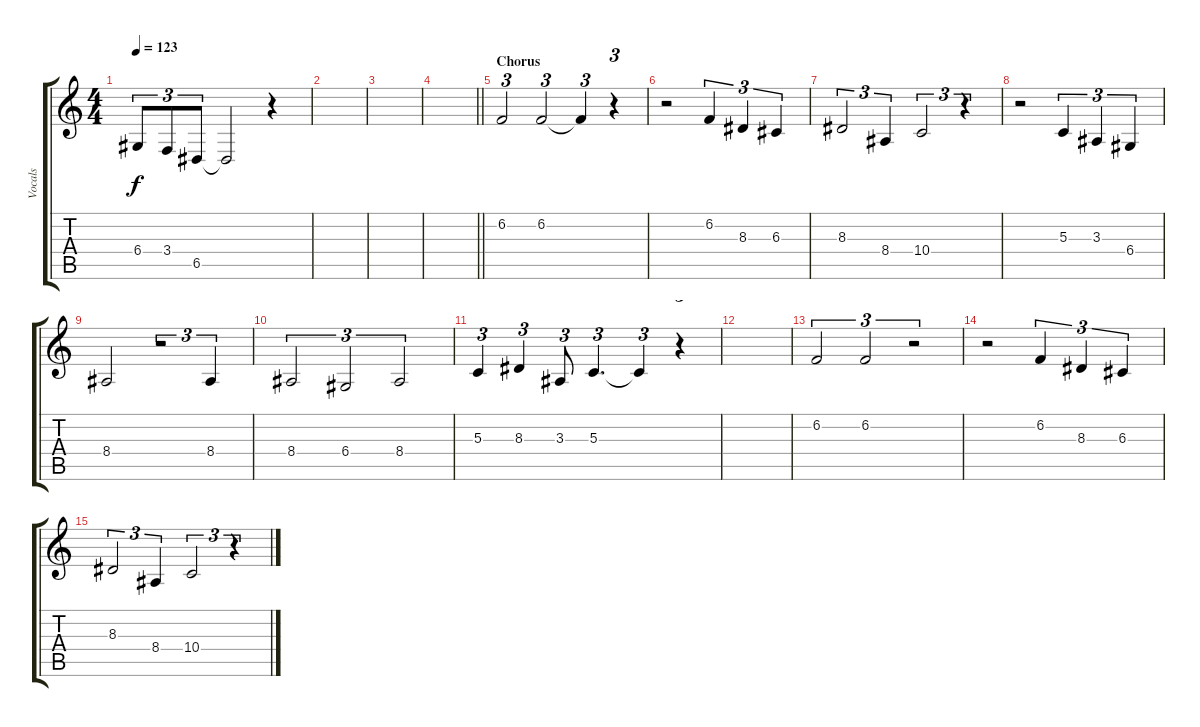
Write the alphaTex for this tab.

\track ("Vocals" "Vocals") {instrument altosax}
\staff {score tabs}
\tuning (E4 B3 G3 D3 A2 E2) {hide}
\ts (4 4)
\tempo 123
\clef g2
\ks c
6.4.8{tu (3 2) dy f} 3.4.8{tu (3 2)} 6.5.8{tu (3 2)} 6.5{t}.2 r.4 |
|
|
\barLineRight lightlight
|
\section ("" "Chorus")
6.2.2{tu (3 2)} 6.2.2{tu (3 2)} 6.2{t}.4{tu (3 2)} r.4{tu (3 2)} |
r.2 6.2.4{tu (3 2)} 8.3.4{tu (3 2)} 6.3.4{tu (3 2)} |
8.3.2{tu (3 2)} 8.4.4{tu (3 2)} 10.4.2{tu (3 2)} r.4{tu (3 2)} |
r.2 5.3.4{tu (3 2)} 3.3.4{tu (3 2)} 6.4.4{tu (3 2)} |
8.4.2 r.2{tu (3 2)} 8.4.4{tu (3 2)} |
8.4.2{tu (3 2)} 6.4.2{tu (3 2)} 8.4.2{tu (3 2)} |
5.3.4{tu (3 2)} 8.3.4{tu (3 2)} 3.3.8{tu (3 2)} 5.3.4{d tu (3 2)} 5.3{t}.4{tu (3 2)} r.4{tu (3 2)} |
|
6.2.2{tu (3 2)} 6.2.2{tu (3 2)} r.2{tu (3 2)} |
r.2 6.2.4{tu (3 2)} 8.3.4{tu (3 2)} 6.3.4{tu (3 2)} |
8.3.2{tu (3 2)} 8.4.4{tu (3 2)} 10.4.2{tu (3 2)} r.4{tu (3 2)}
